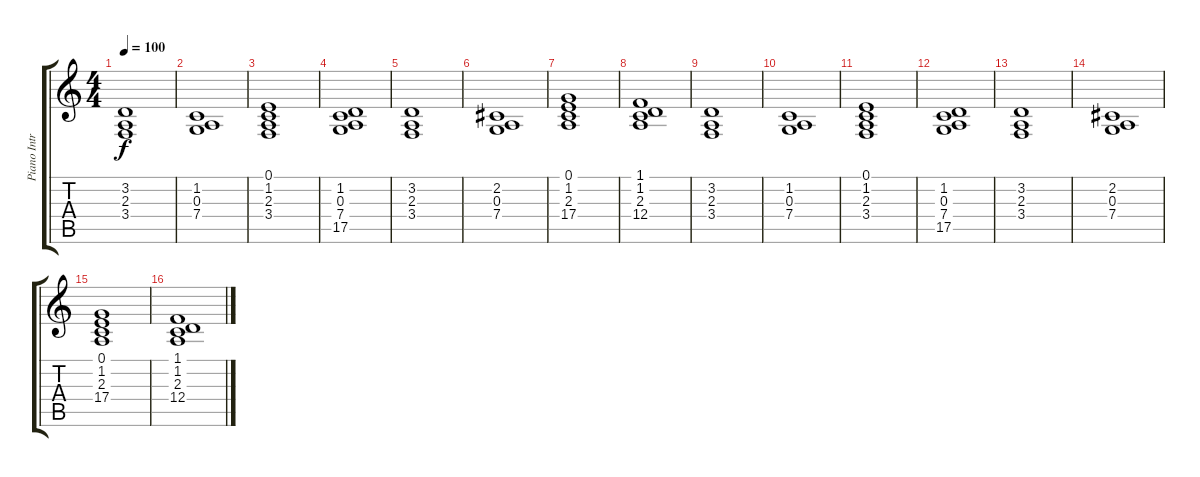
\track ("Piano Intro" "Piano Intr") {instrument acousticgrandpiano}
\staff {score tabs}
\tuning (E4 B3 G3 D3 A2 E2) {hide}
\ts (4 4)
\tempo 100
\clef g2
\ks c
(3.2 2.3 3.4).1{dy f} |
(1.2 0.3 7.4).1 |
(0.1 1.2 2.3 3.4).1 |
(1.2 0.3 7.4 17.5).1 |
(3.2 2.3 3.4).1 |
(2.2 0.3 7.4).1 |
(0.1 1.2 2.3 17.4).1 |
(1.1 1.2 2.3 12.4).1 |
(3.2 2.3 3.4).1 |
(1.2 0.3 7.4).1 |
(0.1 1.2 2.3 3.4).1 |
(1.2 0.3 7.4 17.5).1 |
(3.2 2.3 3.4).1 |
(2.2 0.3 7.4).1 |
(0.1 1.2 2.3 17.4).1 |
(1.1 1.2 2.3 12.4).1
